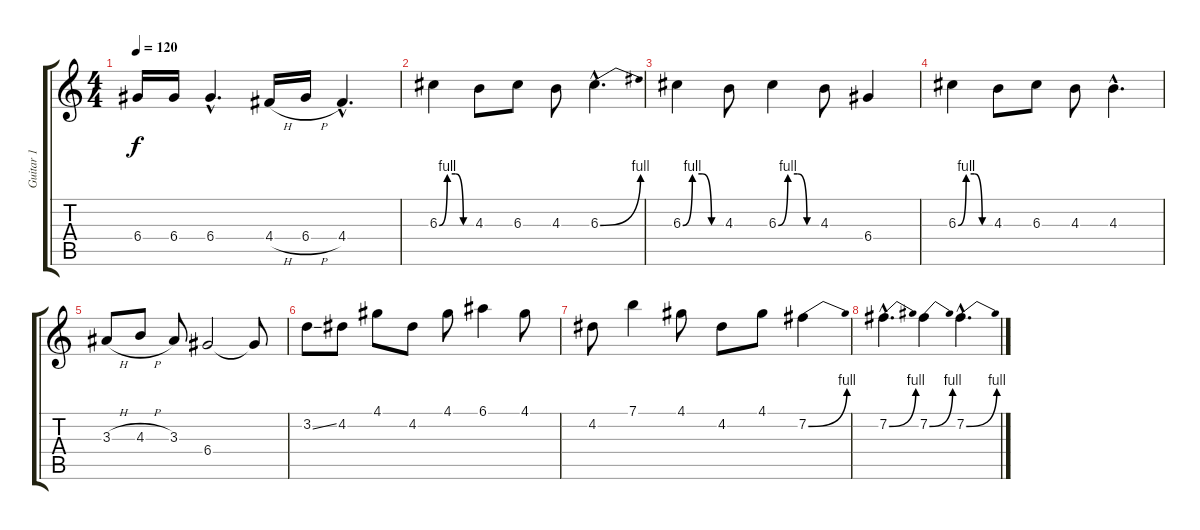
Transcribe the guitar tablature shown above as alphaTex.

\track ("Guitar 1" "Guitar 1") {instrument distortionguitar}
\staff {score tabs}
\tuning (E4 B3 G3 D3 A2 E2) {hide}
\ts (4 4)
\tempo 120
\clef g2
\ks c
6.4.16{dy f instrument distortionguitar} 6.4.16 6.4{hac}.4{d} 4.4{h}.16 6.4{h}.16 4.4{hac}.4{d} |
6.3{be (custom 0 0 15 4 30 4 45 0 60 0)}.4 4.3.8 6.3.8 4.3.8 6.3{be (bend 0 0 60 4) hac}.4{d} |
6.3{be (custom 0 0 15 4 30 4 45 0 60 0)}.4 4.3.8 6.3{be (custom 0 0 15 4 30 4 45 0 60 0)}.4 4.3.8 6.4.4 |
6.3{be (custom 0 0 15 4 30 4 45 0 60 0)}.4 4.3.8 6.3.8 4.3.8 4.3{hac}.4{d} |
3.3{h}.8 4.3{h}.8 3.3.8 6.4.2 6.4{t}.8 |
3.2{ss}.8 4.2.8 4.1.8 4.2.8 4.1.8 6.1.4 4.1.8 |
4.2.8 7.1.4 4.1.8 4.2.8 4.1.8 7.2{be (bend 0 0 60 4)}.4 |
7.2{be (bend 0 0 60 4) hac}.4{d} 7.2{be (bend 0 0 60 4)}.4 7.2{be (bend 0 0 60 4) hac}.4{d}
